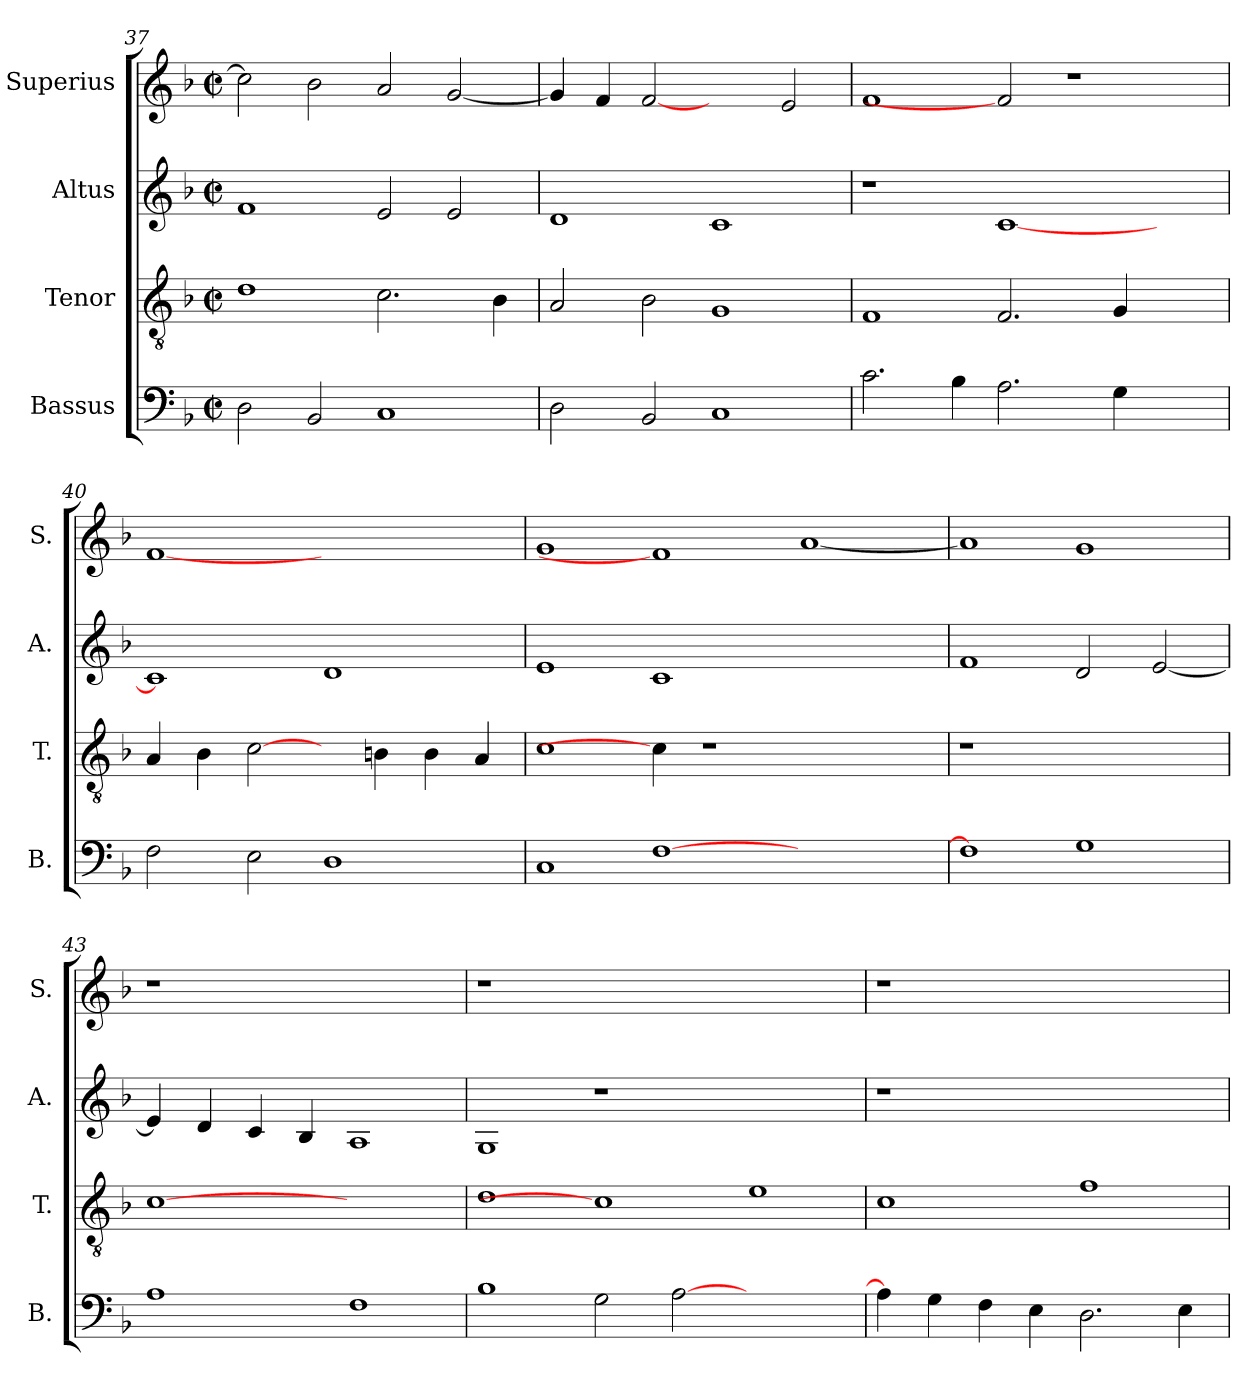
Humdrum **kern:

**kern	**kern	**kern	**kern
*part4	*part3	*part2	*part1
*staff4	*staff3	*staff2	*staff1
*I"Bassus	*I"Tenor	*I"Altus	*I"Superius
*I'B.	*I'T.	*I'A.	*I'S.
*clefF4	*clefGv2	*clefG2	*clefG2
*	*ITrd7c12	*	*
*k[b-]	*k[b-]	*k[b-]	*k[b-]
*F:	*F:	*F:	*F:
*M2/2	*M2/2	*M2/2	*M2/2
*met(c|)	*met(c|)	*met(c|)	*met(c|)
=37	=37	=37	=37
2Di\	1Di	1fi	2cci\]
2BB-i/	.	.	2b-i\
1Ci	2.Ci\	2ei/	2ai/
.	.	2ei/	[<2gi/
.	4BB-i\	.	.
=38	=38	=38	=38
2Di\	2AAi/	1di	4gi/]
.	.	.	4fi/
2BB-i/	2BB-i\	.	[2fi
1Ci	1GGi	1ci	2ryy
.	.	.	2ei/
!!LO:PB:g=z
=39	=39	=39	=39
2.ci\	1FFi	1r	1fi
4B-i\	.	.	.
2.Ai\	2.FFi/	[<1ci	2fi]
.	.	.	1r
4Gi\	4GGi/	.	.
2ryy	2ryy	2ryy	.
=40	=40	=40	=40
2Fi\	4AAi/	1ci]	[1fi
.	4BB-i\	.	.
2Ei\	[2Ci\	.	.
1Di	4ryy	1di	1ryy
.	4BBni\	.	.
.	4BBi\	.	.
.	4AAi/	.	.
=41	=41	=41	=41
1Ci	1Ci	1ei	1gi
[>1Fi	4Ci\]	1ci	1fi]
.	1r	.	.
1ryy	.	1ryy	[<1ai
.	2.ryy	.	.
=42	=42	=42	=42
!	!LO:N:vis=1	!	!
1Fi]	1r	1fi	1ai]
1Gi	1ryy	2di/	1gi
.	.	[<2ei/	.
=43	=43	=43	=43
!	!	!	!LO:N:vis=1
1Ai	[1Ci	4ei/]	1r
.	.	4di/	.
.	.	4ci/	.
.	.	4B-i/	.
1Fi	1ryy	1Ai	1ryy
!!LO:LB:g=z
=44	=44	=44	=44
!	!	!	!LO:N:vis=1
1B-i	1Di	1Gi	1r
2Gi\	1Ci]	1r	0ryy
[>2Ai\	.	.	.
1ryy	1Ei	1ryy	.
=45	=45	=45	=45
!	!	!LO:N:vis=1	!LO:N:vis=1
4Ai\]	1Ci	1r	1r
4Gi\	.	.	.
4Fi\	.	.	.
4Ei\	.	.	.
2.Di\	1Fi	1ryy	1ryy
4Ei\	.	.	.
=	=	=	=
*-	*-	*-	*-
